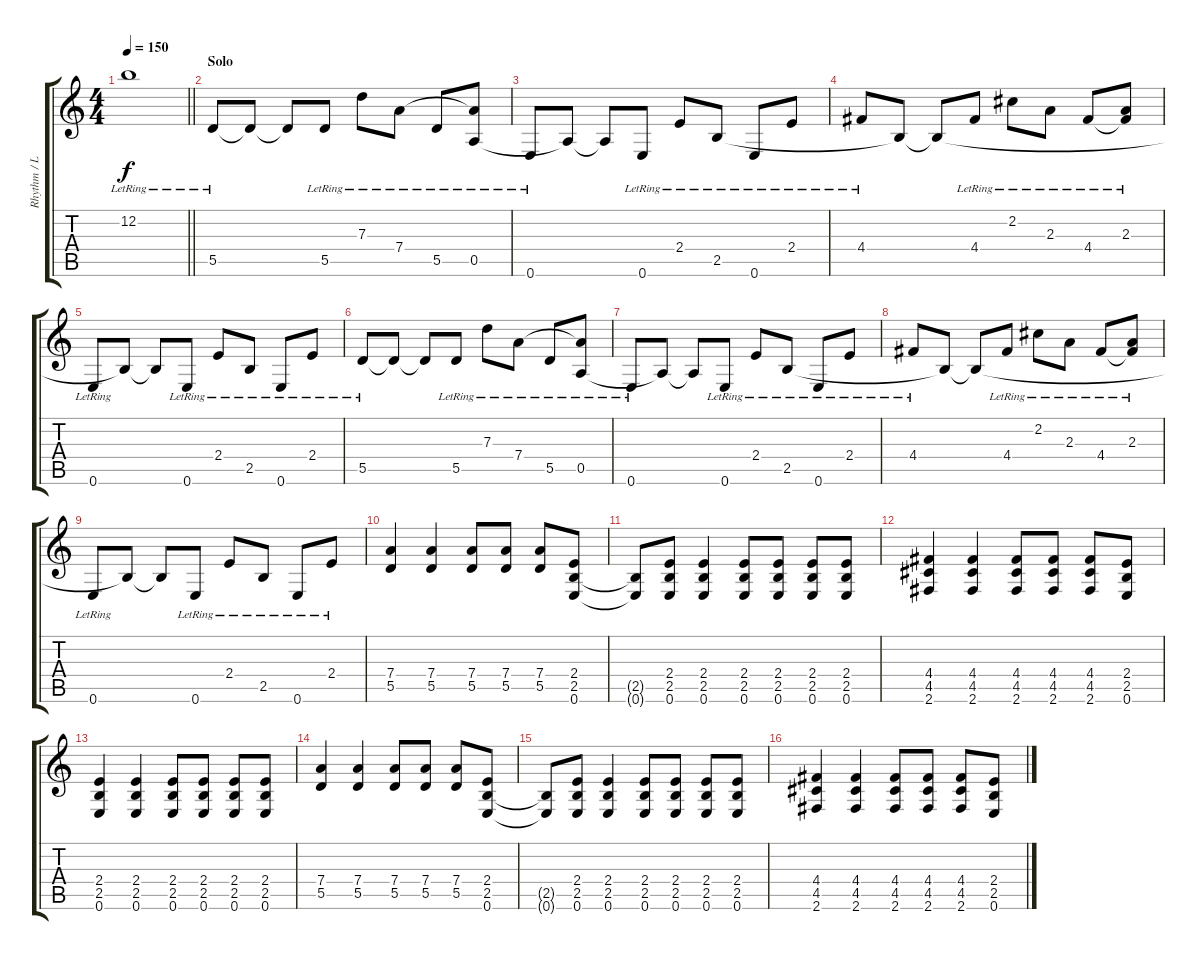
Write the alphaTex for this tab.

\track ("Rhythm / Lead" "Rhythm / L") {instrument electricguitarclean}
\staff {score tabs}
\tuning (E4 B3 G3 D3 A2 E2) {hide}
\ts (4 4)
\tempo 150
\clef g2
\barLineRight lightlight
\ks c
12.2{lr}.1{dy f} |
\section ("" "Solo")
5.5{lr}.8{volume 7 instrument electricguitarclean} 5.5{t}.8 5.5{t}.8 5.5{lr}.8 7.3{lr}.8 7.4{lr}.8 5.5{lr}.8 (7.4{t} 0.5{lr}).8 |
0.6{lr}.8 0.5{t}.8 0.5{t}.8 0.6{lr}.8 2.4{lr}.8 2.5{lr}.8 0.6{lr}.8 2.4{lr}.8 |
4.4{lr}.8 2.5{t}.8 2.5{t}.8 4.4{lr}.8 2.2{lr}.8 2.3{lr}.8 4.4{lr}.8 (2.3{lr} 4.4{t}).8 |
0.6{lr}.8 2.5{t}.8 2.5{t}.8 0.6{lr}.8 2.4{lr}.8 2.5{lr}.8 0.6{lr}.8 2.4{lr}.8 |
5.5{lr}.8 5.5{t}.8 5.5{t}.8 5.5{lr}.8 7.3{lr}.8 7.4{lr}.8 5.5{lr}.8 (7.4{t} 0.5{lr}).8 |
0.6{lr}.8 0.5{t}.8 0.5{t}.8 0.6{lr}.8 2.4{lr}.8 2.5{lr}.8 0.6{lr}.8 2.4{lr}.8 |
4.4{lr}.8 2.5{t}.8 2.5{t}.8 4.4{lr}.8 2.2{lr}.8 2.3{lr}.8 4.4{lr}.8 (2.3{lr} 4.4{t}).8 |
0.6{lr}.8 2.5{t}.8 2.5{t}.8 0.6{lr}.8 2.4{lr}.8 2.5{lr}.8 0.6{lr}.8 2.4{lr}.8 |
(7.4 5.5).4{volume 16 instrument electricguitarclean} (7.4 5.5).4 (7.4 5.5).8 (7.4 5.5).8 (7.4 5.5).8 (2.4 2.5 0.6).8 |
(2.5{t} 0.6{t}).8 (2.4 2.5 0.6).8 (2.4 2.5 0.6).4 (2.4 2.5 0.6).8 (2.4 2.5 0.6).8 (2.4 2.5 0.6).8 (2.4 2.5 0.6).8 |
(4.4 4.5 2.6).4 (4.4 4.5 2.6).4 (4.4 4.5 2.6).8 (4.4 4.5 2.6).8 (4.4 4.5 2.6).8 (2.4 2.5 0.6).8 |
(2.4 2.5 0.6).4 (2.4 2.5 0.6).4 (2.4 2.5 0.6).8 (2.4 2.5 0.6).8 (2.4 2.5 0.6).8 (2.4 2.5 0.6).8 |
(7.4 5.5).4{volume 16 instrument electricguitarclean} (7.4 5.5).4 (7.4 5.5).8 (7.4 5.5).8 (7.4 5.5).8 (2.4 2.5 0.6).8 |
(2.5{t} 0.6{t}).8 (2.4 2.5 0.6).8 (2.4 2.5 0.6).4 (2.4 2.5 0.6).8 (2.4 2.5 0.6).8 (2.4 2.5 0.6).8 (2.4 2.5 0.6).8 |
(4.4 4.5 2.6).4 (4.4 4.5 2.6).4 (4.4 4.5 2.6).8 (4.4 4.5 2.6).8 (4.4 4.5 2.6).8 (2.4 2.5 0.6).8
